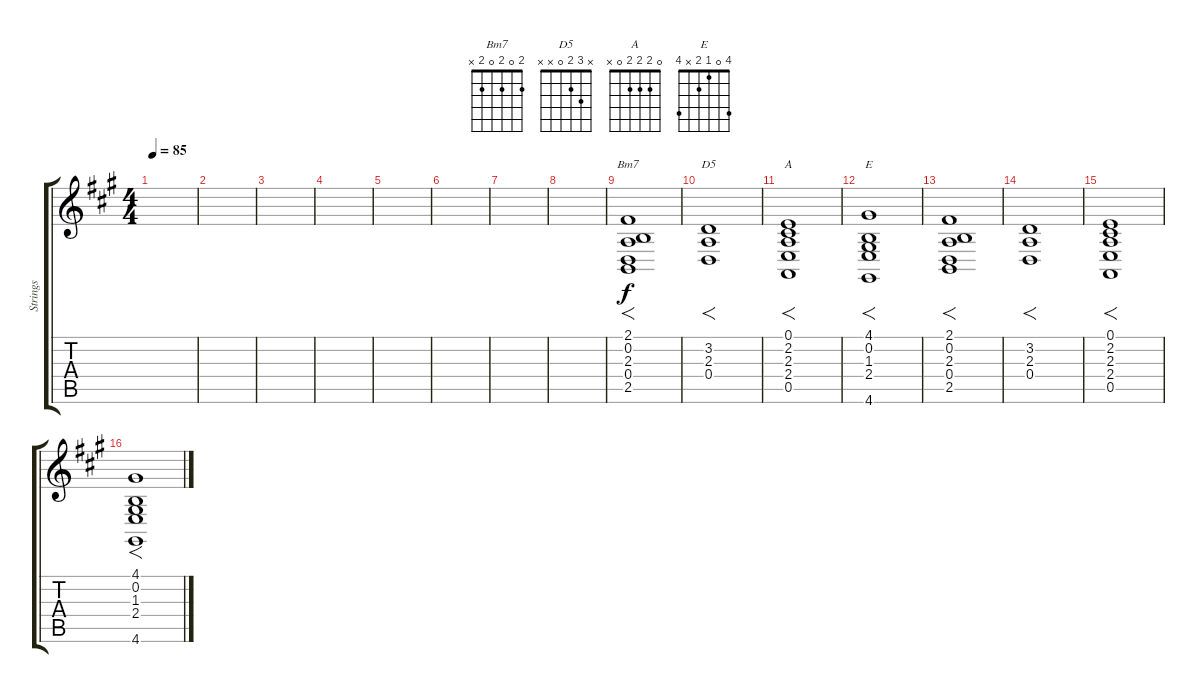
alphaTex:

\track ("Strings" "Strings") {instrument stringensemble1}
\staff {score tabs}
\tuning (E4 B3 G3 D3 A2 E2) {hide}
\chord ("Bm7" 2 0 2 0 2 x)
\chord ("D5" x 3 2 0 x x)
\chord ("A" 0 2 2 2 0 x)
\chord ("E" 4 0 1 2 x 4)
\ts (4 4)
\tempo 85
\clef g2
\ks a
|
|
|
|
|
|
|
|
(2.1 0.2 2.3 0.4 2.5).1{f ch "Bm7"} |
(3.2 2.3 0.4).1{f ch "D5"} |
(0.1 2.2 2.3 2.4 0.5).1{f ch "A"} |
(4.1 0.2 1.3 2.4 4.6).1{f ch "E"} |
(2.1 0.2 2.3 0.4 2.5).1{f} |
(3.2 2.3 0.4).1{f} |
(0.1 2.2 2.3 2.4 0.5).1{f} |
(4.1 0.2 1.3 2.4 4.6).1{f}
